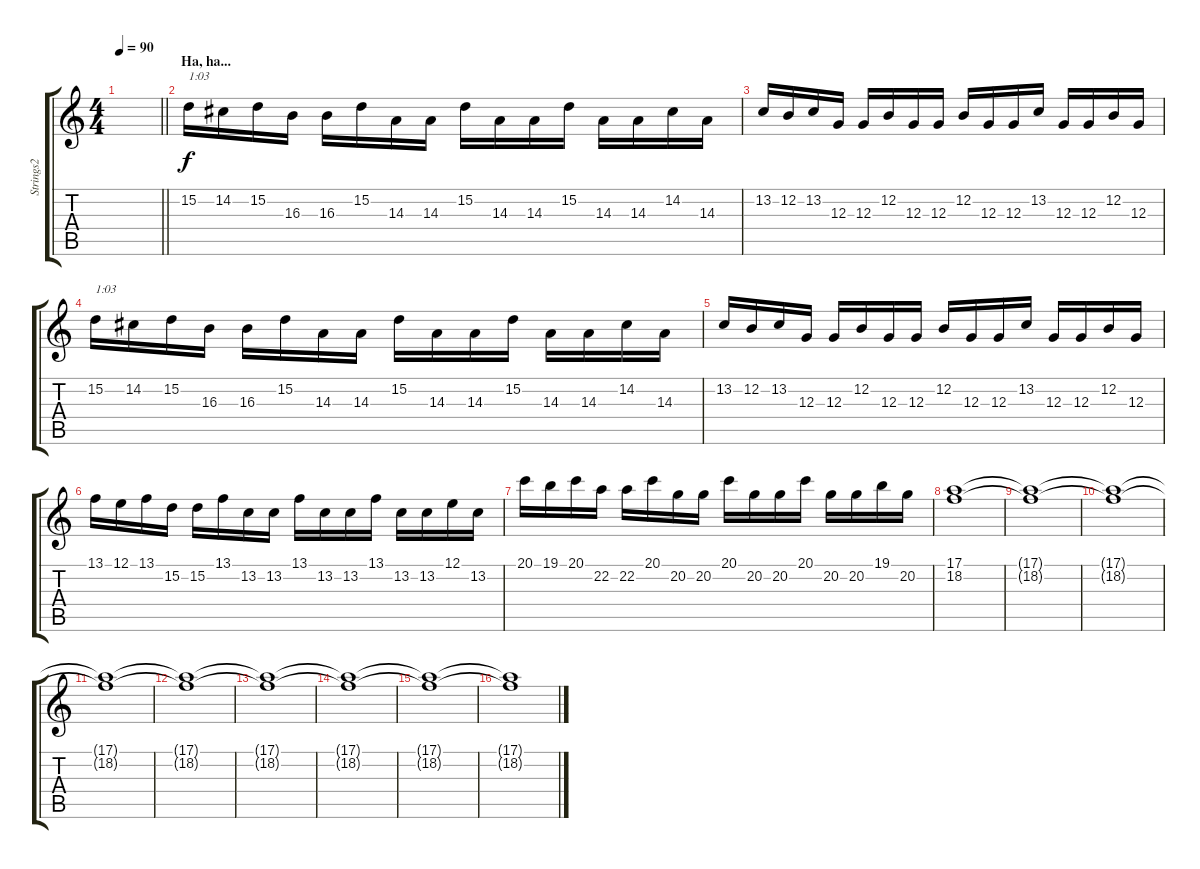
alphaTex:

\track ("Strings2" "Strings2") {instrument synthstrings1}
\staff {score tabs}
\tuning (E4 B3 G3 D3 A2 E2) {hide}
\ts (4 4)
\tempo 90
\clef g2
\barLineRight lightlight
\ks c
|
\section ("" "Ha, ha...")
15.2.16{txt "1:03"} 14.2.16 15.2.16 16.3.16 16.3.16 15.2.16 14.3.16 14.3.16 15.2.16 14.3.16 14.3.16 15.2.16 14.3.16 14.3.16 14.2.16 14.3.16 |
13.2.16 12.2.16 13.2.16 12.3.16 12.3.16 12.2.16 12.3.16 12.3.16 12.2.16 12.3.16 12.3.16 13.2.16 12.3.16 12.3.16 12.2.16 12.3.16 |
15.2.16{txt "1:03"} 14.2.16 15.2.16 16.3.16 16.3.16 15.2.16 14.3.16 14.3.16 15.2.16 14.3.16 14.3.16 15.2.16 14.3.16 14.3.16 14.2.16 14.3.16 |
13.2.16 12.2.16 13.2.16 12.3.16 12.3.16 12.2.16 12.3.16 12.3.16 12.2.16 12.3.16 12.3.16 13.2.16 12.3.16 12.3.16 12.2.16 12.3.16 |
13.1.16 12.1.16 13.1.16 15.2.16 15.2.16 13.1.16 13.2.16 13.2.16 13.1.16 13.2.16 13.2.16 13.1.16 13.2.16 13.2.16 12.1.16 13.2.16 |
20.1.16 19.1.16 20.1.16 22.2.16 22.2.16 20.1.16 20.2.16 20.2.16 20.1.16 20.2.16 20.2.16 20.1.16 20.2.16 20.2.16 19.1.16 20.2.16 |
(17.1 18.2).1 |
(17.1{t} 18.2{t}).1 |
(17.1{t} 18.2{t}).1 |
(17.1{t} 18.2{t}).1 |
(17.1{t} 18.2{t}).1 |
(17.1{t} 18.2{t}).1 |
(17.1{t} 18.2{t}).1 |
(17.1{t} 18.2{t}).1 |
(17.1{t} 18.2{t}).1
